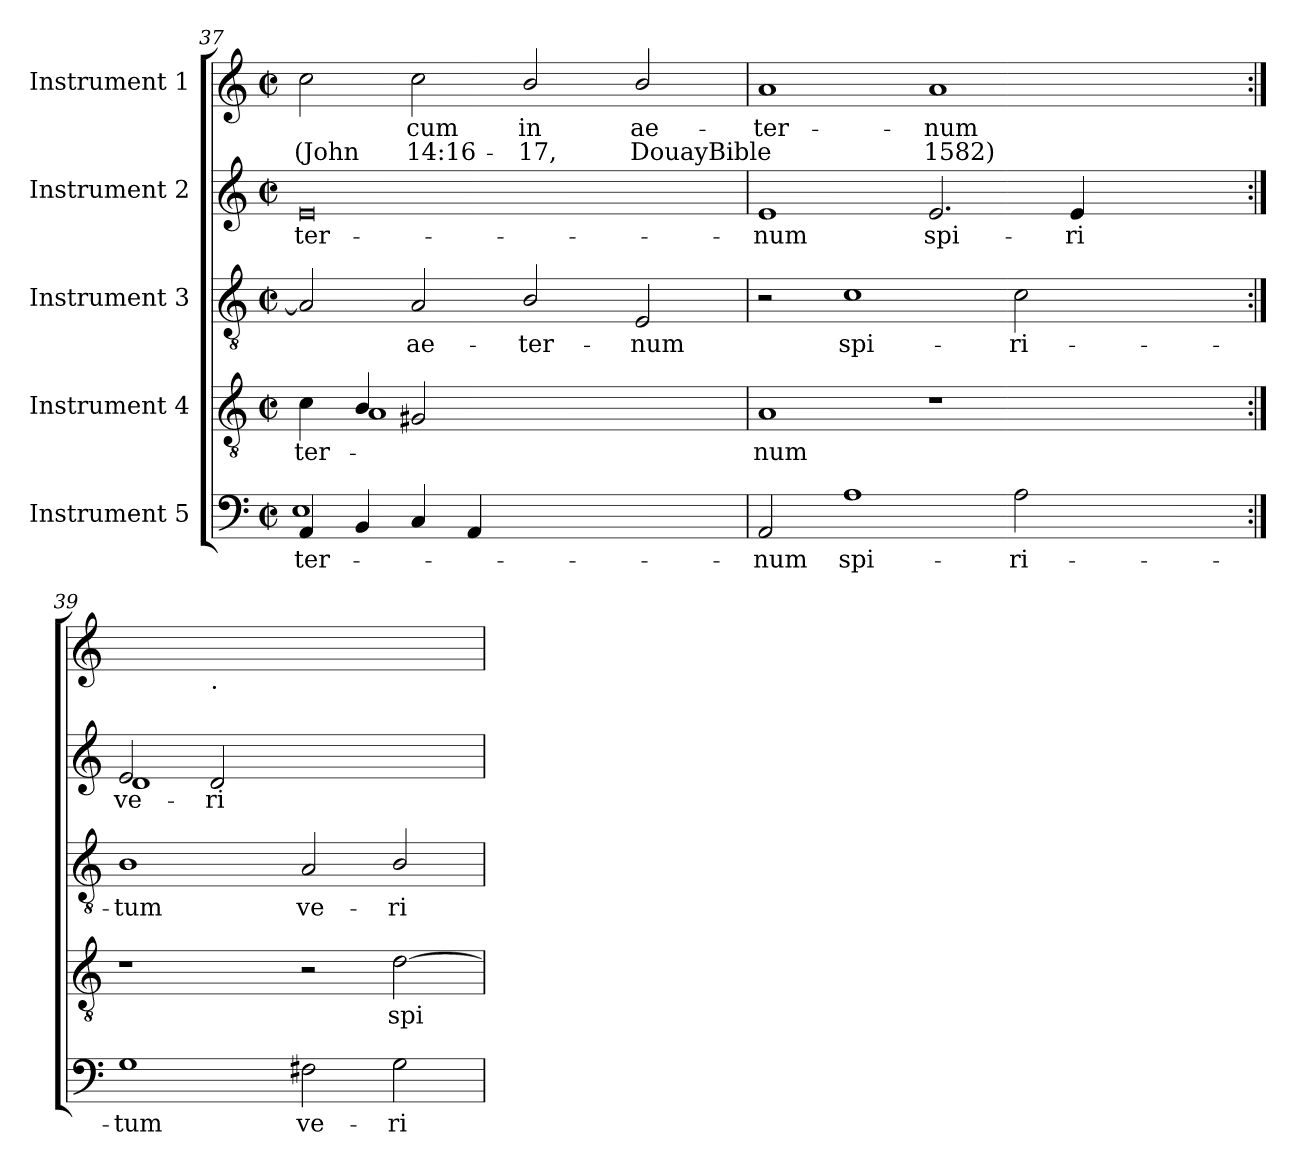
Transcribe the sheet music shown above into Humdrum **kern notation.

**kern	**text	**kern	**text	**kern	**text	**kern	**text	**kern	**text	**text
*part5	*part5	*part4	*part4	*part3	*part3	*part2	*part2	*part1	*part1	*part1
*staff5	*staff5	*staff4	*staff4	*staff3	*staff3	*staff2	*staff2	*staff1	*staff1	*staff1
*I"Instrument 5	*	*I"Instrument 4	*	*I"Instrument 3	*	*I"Instrument 2	*	*I"Instrument 1	*	*
*clefF4	*	*clefGv2	*	*clefGv2	*	*clefG2	*	*clefG2	*	*
*M2/2	*	*M2/2	*	*M2/2	*	*M2/2	*	*M2/2	*	*
*met(c|)	*	*met(c|)	*	*met(c|)	*	*met(c|)	*	*met(c|)	*	*
=37	=37	=37	=37	=37	=37	=37	=37	=37	=37	=37
!	!LO:LY:b:cj	!	!LO:LY:b:cj	!	!	!LO:N:vis=0	!LO:LY:b:cj	!	!	!LO:LY:b:cj
*^	*	*^	*	*	*	*	*	*	*	*
4AA/	1E	-ter-	4ryy	4c\	-ter-	2A/]	.	1e	-ter-	2cc\	.	(John
4BB/	.	.	4B/	1A	.	.	.	.	.	.	.	.
!	!	!	!	!	!	!	!LO:LY:b:cj	!	!	!	!LO:LY:b:cj	!LO:LY:b
4C/	.	.	2G#X/	.	.	2A/	ae-	.	.	2cc\	cum	14:16-
4AA/	.	.	.	.	.	.	.	.	.	.	.	.
!	!	!	!	!	!	!	!LO:LY:b	!	!	!	!LO:LY:b:cj	!LO:LY:b:cj
1ryy	1ryy	.	2.ryy	.	.	2B/	-ter-	1ryy	.	2b/	-in	17,
.	.	.	.	2.ryy	.	.	.	.	.	.	.	.
!	!	!	!	!	!	!	!LO:LY:b:cj	!	!	!	!LO:LY:b:cj	!LO:LY:b
.	.	.	.	.	.	2E/	-num	.	.	2b/	ae-	-DouayBible
.	.	.	4ryy	.	.	.	.	.	.	.	.	.
*v	*v	*	*	*	*	*	*	*	*	*	*	*
*	*	*v	*v	*	*	*	*	*	*	*	*
=38	=38	=38	=38	=38	=38	=38	=38	=38	=38	=38
!	!LO:LY:b:cj	!	!LO:LY:b:cj	!	!	!	!LO:LY:b:cj	!	!LO:LY:b:cj	!
2AA/	-num	1A	-num	2r	.	1e	-num	1a	ter-	.
!	!LO:LY:b:cj	!	!	!	!LO:LY:b:cj	!	!	!	!	!
1A	spi-	.	.	1c	spi-	.	.	.	.	.
!	!	!LO:N:vis=1	!	!	!	!	!LO:LY:b:cj	!	!LO:LY:b:cj	!LO:LY:b
.	.	0r	.	.	.	2.e/	spi-	1a	-num	1582)
!	!LO:LY:b:cj	!	!	!	!LO:LY:b:cj	!	!	!	!	!
2A\	-ri-	.	.	2c\	-ri-	.	.	.	.	.
!	!	!	!	!	!	!	!LO:LY:b:cj	!	!	!
.	.	.	.	.	.	4e/	-ri	.	.	.
1ryy	.	.	.	1ryy	.	1ryy	.	1ryy	.	.
!!LO:PB:g=z
=39:|!	=39:|!	=39:|!	=39:|!	=39:|!	=39:|!	=39:|!	=39:|!	=39:|!	=39:|!	=39:|!
!	!LO:LY:b:cj	!	!	!	!LO:LY:b:cj	!	!LO:LY:b:cj	!	!	!
*	*	*	*	*	*	*^	*	*	*	*
!	!	!	!	!	!	!	!	!LO:LY:b:cj	!	!	!
1G	-tum	1r	.	1B	-tum	2e/	1d	ve-	2ryy	.	.
!	!	!	!	!	!	!	!	!	!LO:TX:b:t=.	!	!
!	!	!	!	!	!	!	!	!LO:LY:b:cj	!	!	!
.	.	.	.	.	.	2d/	.	-ri-	1.ryy	.	.
!	!LO:LY:b:cj	!	!	!	!LO:LY:b:cj	!	!	!	!	!	!
2F#X\	ve-	2r	.	2A/	ve-	1ryy	1ryy	.	.	.	.
!	!LO:LY:b:cj	!	!LO:LY:b:cj	!	!LO:LY:b:cj	!	!	!	!	!	!
2G\	-ri-	[>2d\	spi-	2B/	-ri-	.	.	.	.	.	.
*	*	*	*	*	*	*v	*v	*	*	*	*
=	=	=	=	=	=	=	=	=	=	=
*-	*-	*-	*-	*-	*-	*-	*-	*-	*-	*-
